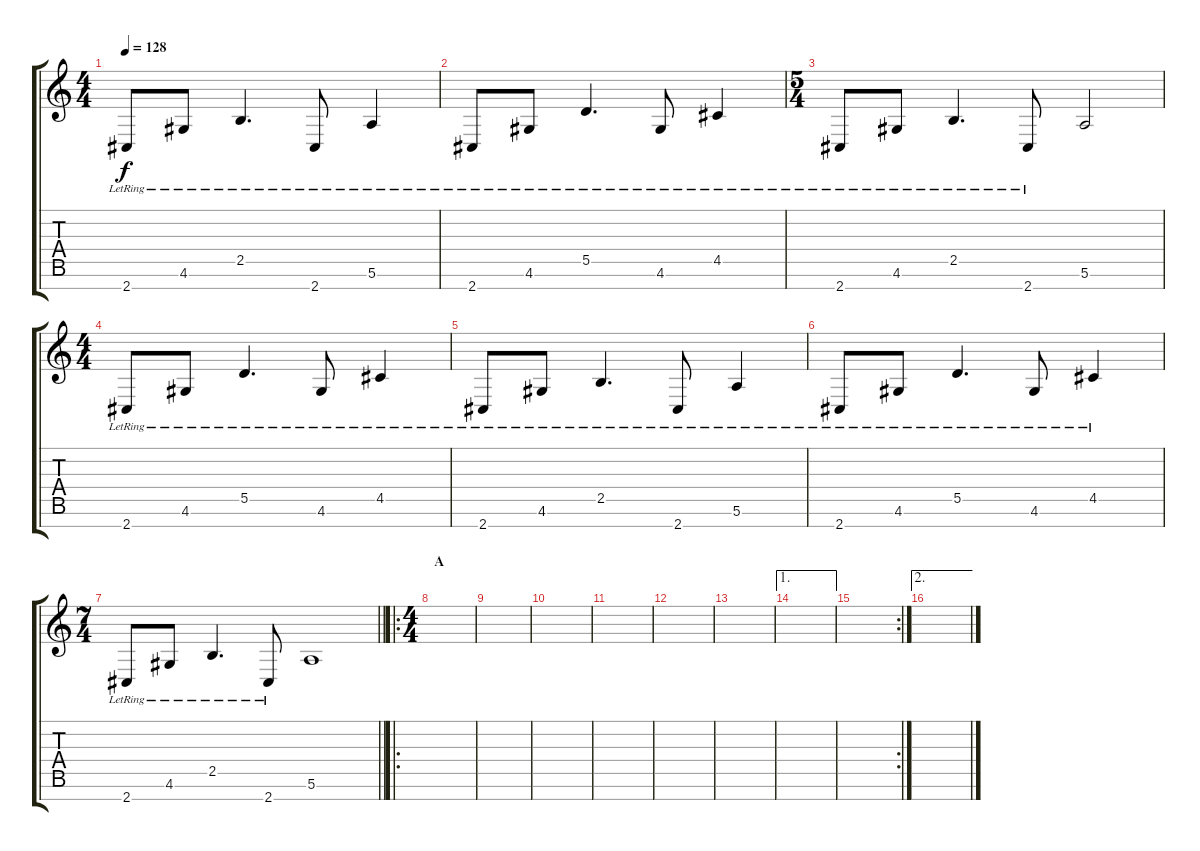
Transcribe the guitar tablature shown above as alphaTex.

\track "" {instrument distortionguitar}
\staff {score tabs}
\tuning (E4 B3 G3 D3 A2 E2 B1) {hide}
\ts (4 4)
\tempo 128
\clef g2
\ks c
2.7{lr}.8{dy f} 4.6{lr}.8 2.5{lr}.4{d} 2.7{lr}.8 5.6{lr}.4 |
2.7{lr}.8 4.6{lr}.8 5.5{lr}.4{d} 4.6{lr}.8 4.5{lr}.4 |
\ts (5 4)
2.7{lr}.8 4.6{lr}.8 2.5{lr}.4{d} 2.7{lr}.8 5.6.2 |
\ts (4 4)
2.7{lr}.8 4.6{lr}.8 5.5{lr}.4{d} 4.6{lr}.8 4.5{lr}.4 |
2.7{lr}.8 4.6{lr}.8 2.5{lr}.4{d} 2.7{lr}.8 5.6{lr}.4 |
2.7{lr}.8 4.6{lr}.8 5.5{lr}.4{d} 4.6{lr}.8 4.5{lr}.4 |
\ts (7 4)
\barLineRight lightlight
2.7{lr}.8 4.6{lr}.8 2.5{lr}.4{d} 2.7{lr}.8 5.6.1 |
\ro
\ts (4 4)
\section ("" "A")
|
|
|
|
|
|
\ae 1
|
\rc 2
|
\ae 2
